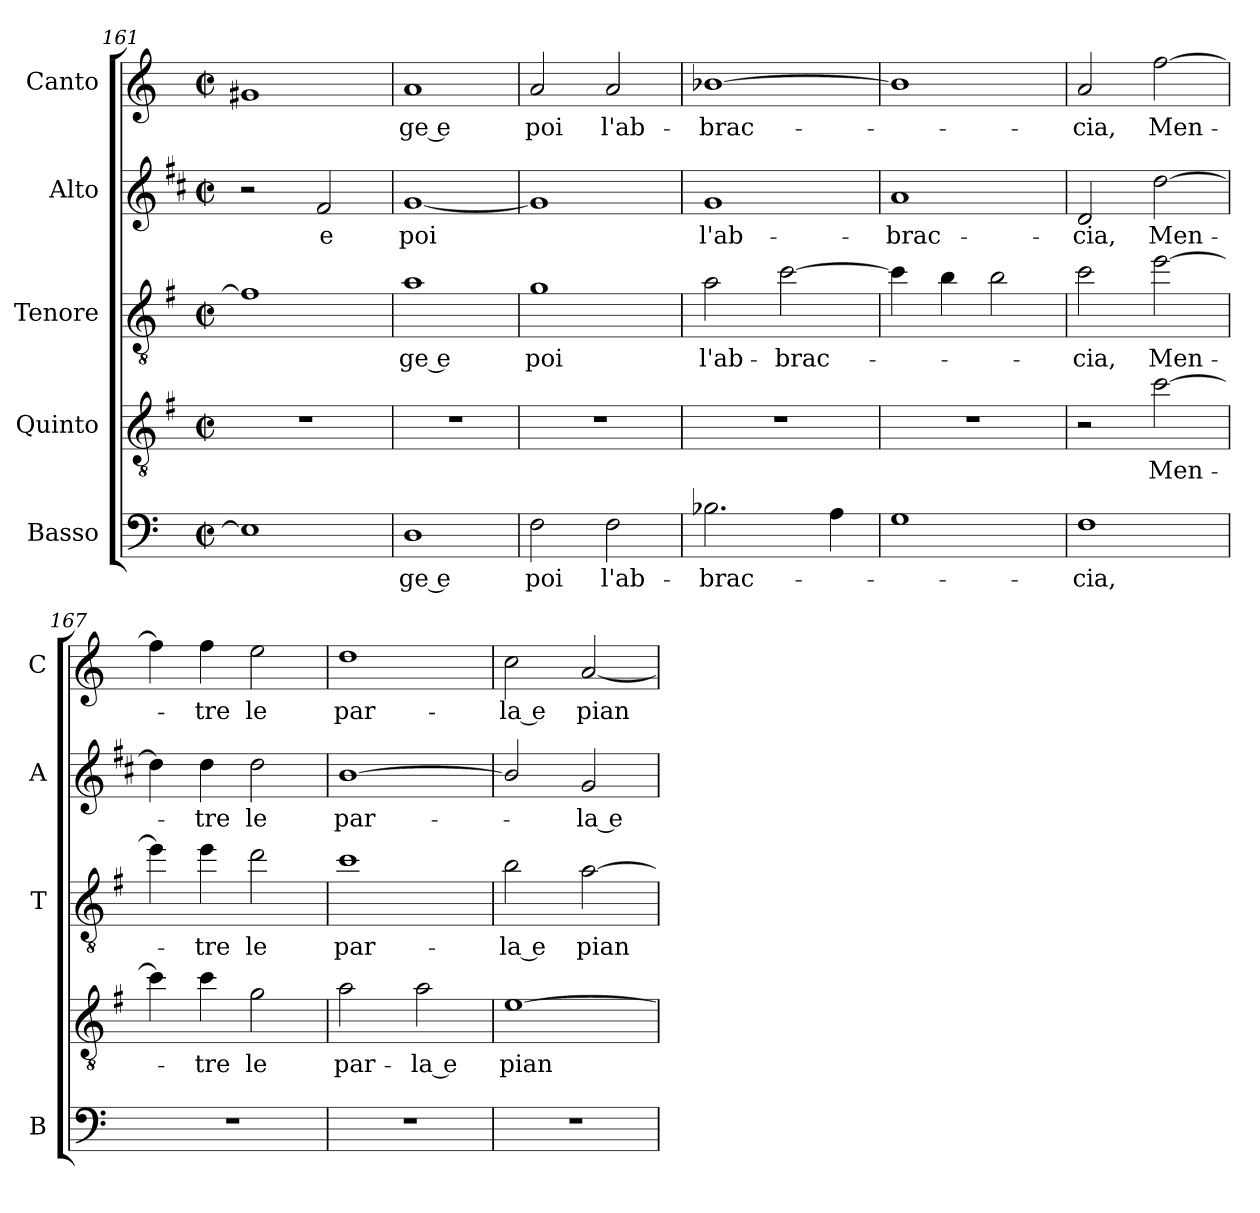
**kern	**text	**kern	**text	**kern	**text	**kern	**text	**kern	**text
*part5	*part5	*part4	*part4	*part3	*part3	*part2	*part2	*part1	*part1
*staff5	*staff5	*staff4	*staff4	*staff3	*staff3	*staff2	*staff2	*staff1	*staff1
*I"Basso	*	*I"Quinto	*	*I"Tenore	*	*I"Alto	*	*I"Canto	*
*I'B	*	*	*	*I'T	*	*I'A	*	*I'C	*
*clefF4	*	*clefGv2	*	*clefGv2	*	*clefG2	*	*clefG2	*
*	*	*ITrd4c7	*	*ITrd4c7	*	*ITrd1c2	*	*	*
*k[]	*	*k[]	*	*k[]	*	*k[]	*	*k[]	*
*C:	*	*C:	*	*C:	*	*C:	*	*C:	*
*M2/2	*	*M2/2	*	*M2/2	*	*M2/2	*	*M2/2	*
*met(c|)	*	*met(c|)	*	*met(c|)	*	*met(c|)	*	*met(c|)	*
=161	=161	=161	=161	=161	=161	=161	=161	=161	=161
1E]	.	1r	.	1B]	.	2r	.	1g#X	.
!	!	!	!	!	!	!	!LO:LY:b	!	!
.	.	.	.	.	.	2e/	e	.	.
=162	=162	=162	=162	=162	=162	=162	=162	=162	=162
!	!LO:LY:b	!	!	!	!	!	!	!	!
!	!	!	!	!	!LO:LY:b	!	!	!	!
!	!	!	!	!	!	!	!LO:LY:b	!	!
!	!	!	!	!	!	!	!	!	!LO:LY:b
1D	-ge e	1r	.	1d	-ge e	[1f	poi	1a	-ge e
=163	=163	=163	=163	=163	=163	=163	=163	=163	=163
!	!LO:LY:b	!	!	!	!	!	!	!	!
!	!	!	!	!	!LO:LY:b	!	!	!	!
!	!	!	!	!	!	!	!	!	!LO:LY:b
2F\	poi	1r	.	1c	poi	1f]	.	2a/	poi
!	!LO:LY:b	!	!	!	!	!	!	!	!
!	!	!	!	!	!	!	!	!	!LO:LY:b
2F\	l'ab-	.	.	.	.	.	.	2a/	l'ab-
!!LO:LB:g=z
=164	=164	=164	=164	=164	=164	=164	=164	=164	=164
!	!LO:LY:b	!	!	!	!	!	!	!	!
!	!	!	!	!	!LO:LY:b	!	!	!	!
!	!	!	!	!	!	!	!LO:LY:b	!	!
!	!	!	!	!	!	!	!	!	!LO:LY:b
2.B-X\	-brac-	1r	.	2d\	l'ab-	1f	l'ab-	[1b-X	-brac-
!	!	!	!	!	!LO:LY:b	!	!	!	!
.	.	.	.	[2f\	-brac-	.	.	.	.
4A\	.	.	.	.	.	.	.	.	.
=165	=165	=165	=165	=165	=165	=165	=165	=165	=165
!	!	!	!	!	!	!	!LO:LY:b	!	!
1G	.	1r	.	4f\]	.	1g	-brac-	1b-]	.
.	.	.	.	4e\	.	.	.	.	.
.	.	.	.	2e\	.	.	.	.	.
=166	=166	=166	=166	=166	=166	=166	=166	=166	=166
!	!LO:LY:b	!	!	!	!	!	!	!	!
!	!	!	!	!	!LO:LY:b	!	!	!	!
!	!	!	!	!	!	!	!LO:LY:b	!	!
!	!	!	!	!	!	!	!	!	!LO:LY:b
1F	-cia,	2r	.	2f\	-cia,	2c/	-cia,	2a/	-cia,
!	!	!	!LO:LY:b	!	!	!	!	!	!
!	!	!	!	!	!LO:LY:b	!	!	!	!
!	!	!	!	!	!	!	!LO:LY:b	!	!
!	!	!	!	!	!	!	!	!	!LO:LY:b
.	.	[2f\	Men-	[2a\	Men-	[2cc\	Men-	[2ff\	Men-
=167	=167	=167	=167	=167	=167	=167	=167	=167	=167
1r	.	4f\]	.	4a\]	.	4cc\]	.	4ff\]	.
!	!	!	!LO:LY:b	!	!	!	!	!	!
!	!	!	!	!	!LO:LY:b	!	!	!	!
!	!	!	!	!	!	!	!LO:LY:b	!	!
!	!	!	!	!	!	!	!	!	!LO:LY:b
.	.	4f\	-tre	4a\	-tre	4cc\	-tre	4ff\	-tre
!	!	!	!LO:LY:b	!	!	!	!	!	!
!	!	!	!	!	!LO:LY:b	!	!	!	!
!	!	!	!	!	!	!	!LO:LY:b	!	!
!	!	!	!	!	!	!	!	!	!LO:LY:b
.	.	2c\	le	2g\	le	2cc\	le	2ee\	le
=168	=168	=168	=168	=168	=168	=168	=168	=168	=168
!	!	!	!LO:LY:b	!	!	!	!	!	!
!	!	!	!	!	!LO:LY:b	!	!	!	!
!	!	!	!	!	!	!	!LO:LY:b	!	!
!	!	!	!	!	!	!	!	!	!LO:LY:b
1r	.	2d\	par-	1f	par-	[1a	par-	1dd	par-
!	!	!	!LO:LY:b	!	!	!	!	!	!
.	.	2d\	-la e	.	.	.	.	.	.
=169	=169	=169	=169	=169	=169	=169	=169	=169	=169
!	!	!	!LO:LY:b	!	!	!	!	!	!
!	!	!	!	!	!LO:LY:b	!	!	!	!
!	!	!	!	!	!	!	!	!	!LO:LY:b
1r	.	[1A	pian-	2e\	-la e	2a/]	.	2cc\	-la e
!	!	!	!	!	!LO:LY:b	!	!	!	!
!	!	!	!	!	!	!	!LO:LY:b	!	!
!	!	!	!	!	!	!	!	!	!LO:LY:b
.	.	.	.	[2d\	pian-	2f/	-la e	[2a/	pian-
=	=	=	=	=	=	=	=	=	=
*-	*-	*-	*-	*-	*-	*-	*-	*-	*-
